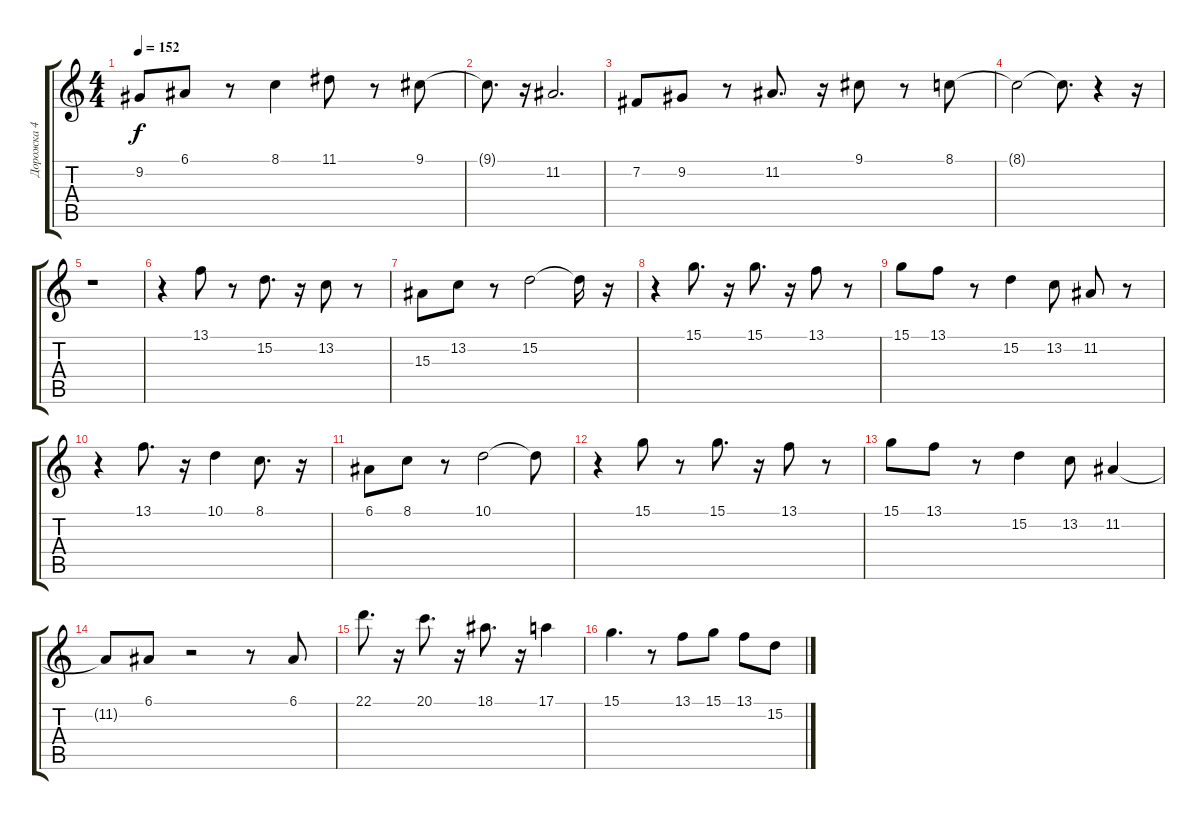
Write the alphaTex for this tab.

\track ("Дорожка 4" "Дорожка 4") {instrument reedorgan}
\staff {score tabs}
\tuning (E4 B3 G3 D3 A2 E2) {hide}
\ts (4 4)
\tempo 152
\clef g2
\ks c
9.2.8{dy f} 6.1.8 r.8 8.1.4 11.1.8 r.8 9.1.8 |
9.1{t}.8{d} r.16 11.2.2{d} |
7.2.8 9.2.8 r.8 11.2.8{d} r.16 9.1.8 r.8 8.1.8 |
8.1{t}.2 8.1{t}.8{d} r.4 r.16 |
r.1 |
r.4 13.1.8 r.8 15.2.8{d} r.16 13.2.8 r.8 |
15.3.8 13.2.8 r.8 15.2.2 15.2{t}.16 r.16 |
r.4 15.1.8{d} r.16 15.1.8{d} r.16 13.1.8 r.8 |
15.1.8 13.1.8 r.8 15.2.4 13.2.8 11.2.8 r.8 |
r.4 13.1.8{d} r.16 10.1.4 8.1.8{d} r.16 |
6.1.8 8.1.8 r.8 10.1.2 10.1{t}.8 |
r.4 15.1.8 r.8 15.1.8{d} r.16 13.1.8 r.8 |
15.1.8 13.1.8 r.8 15.2.4 13.2.8 11.2.4 |
11.2{t}.8 6.1.8 r.2 r.8 6.1.8 |
22.1.8{d} r.16 20.1.8{d} r.16 18.1.8{d} r.16 17.1.4 |
15.1.4{d} r.8 13.1.8 15.1.8 13.1.8 15.2.8
